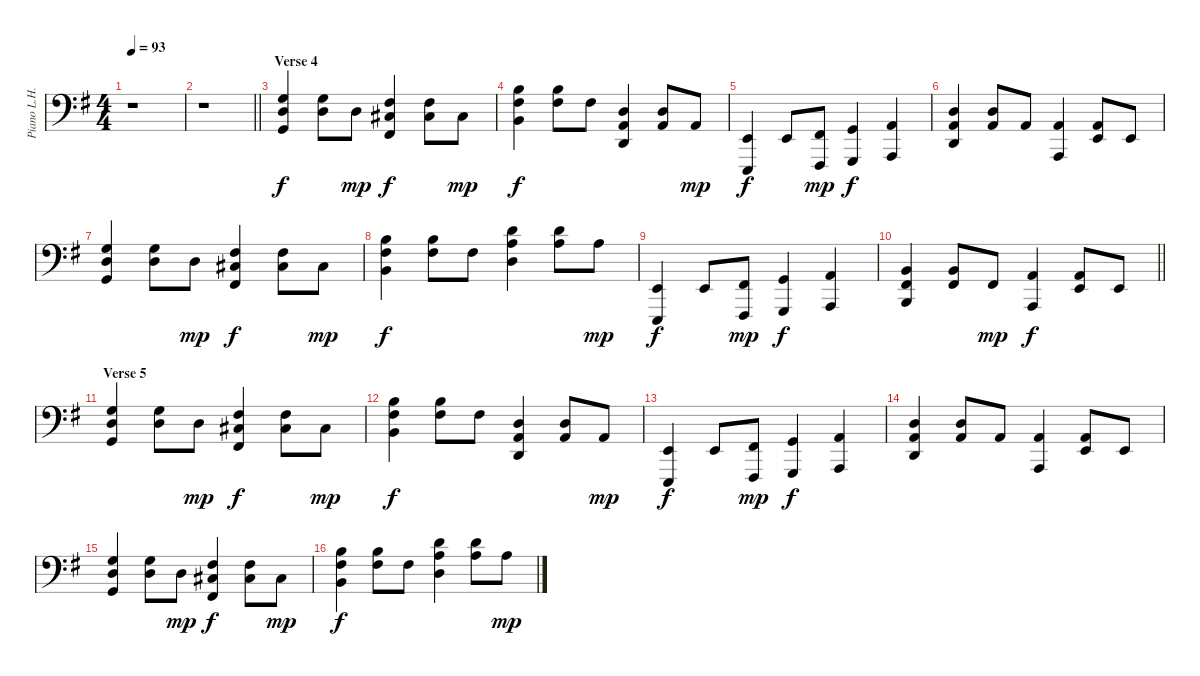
\track ("Piano L.H. - Joost Van Den Broeck" "Piano L.H.") {instrument brightacousticpiano}
\staff {score}
\tuning (C4 G3 D3 A2 E2 E1) {hide}
\ts (4 4)
\tempo 93
\clef f4
\ks eminor
r.1{dy f} |
\barLineRight lightlight
r.1 |
\section ("" "Verse 4")
(0.2 0.3 3.5).4{bd 120} (0.2 0.3).8 0.3.8{dy mp} (4.3 4.4 2.5).4{bd 120 dy f} (4.3 4.4).8 4.4.8{dy mp} |
(4.2 4.3 2.4).4{bd 120 dy f} (4.2 4.3).8 4.3.8 (0.3 0.4 10.6).4{bd 120} (0.3 0.4).8 0.4.8{dy mp} |
(0.5 0.6).4{dy f} 0.5.8 (2.5 2.6).8{dy mp} (3.5 3.6).4{dy f} (0.4 5.6).4 |
(0.3 0.4 10.6).4{bd 240} (0.3 0.4).8 0.4.8 (0.4 5.6).4{bd 240} (0.4 0.5).8 0.5.8 |
(0.2 0.3 3.5).4{bd 120} (0.2 0.3).8 0.3.8{dy mp} (4.3 4.4 2.5).4{bd 120 dy f} (4.3 4.4).8 4.4.8{dy mp} |
(4.2 4.3 2.4).4{bd 120 dy f} (4.2 4.3).8 4.3.8 (2.1 2.2 0.3).4{bd 240} (2.1 2.2).8 2.2.8{dy mp} |
(0.5 0.6).4{dy f} 0.5.8 (2.5 2.6).8{dy mp} (3.5 3.6).4{dy f} (0.4 5.6).4 |
\barLineRight lightlight
(2.4 2.5 7.6).4{bd 120} (2.4 2.5).8 2.5.8{dy mp} (0.4 5.6).4{bd 240 dy f} (0.4 0.5).8 0.5.8 |
\section ("" "Verse 5")
(0.2 0.3 3.5).4{bd 120} (0.2 0.3).8 0.3.8{dy mp} (4.3 4.4 2.5).4{bd 120 dy f} (4.3 4.4).8 4.4.8{dy mp} |
(4.2 4.3 2.4).4{bd 120 dy f} (4.2 4.3).8 4.3.8 (0.3 0.4 10.6).4{bd 120} (0.3 0.4).8 0.4.8{dy mp} |
(0.5 0.6).4{dy f} 0.5.8 (2.5 2.6).8{dy mp} (3.5 3.6).4{dy f} (0.4 5.6).4 |
(0.3 0.4 10.6).4{bd 240} (0.3 0.4).8 0.4.8 (0.4 5.6).4{bd 240} (0.4 0.5).8 0.5.8 |
(0.2 0.3 3.5).4{bd 120} (0.2 0.3).8 0.3.8{dy mp} (4.3 4.4 2.5).4{bd 120 dy f} (4.3 4.4).8 4.4.8{dy mp} |
(4.2 4.3 2.4).4{bd 120 dy f} (4.2 4.3).8 4.3.8 (2.1 2.2 0.3).4{bd 240} (2.1 2.2).8 2.2.8{dy mp}
